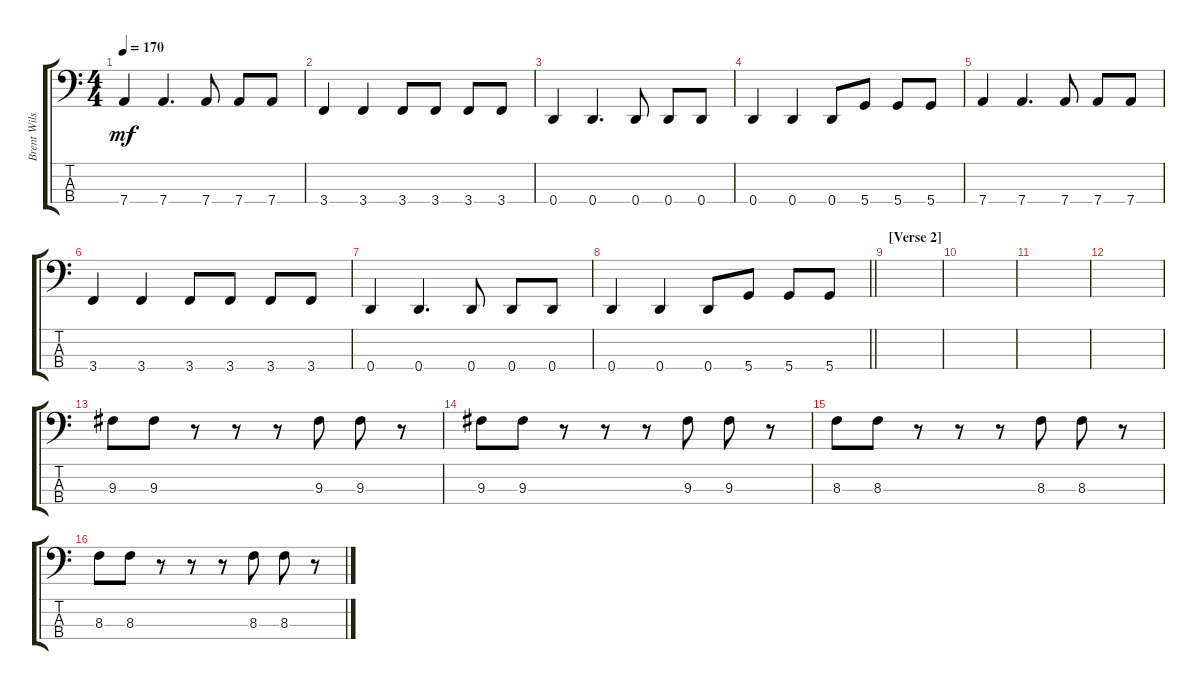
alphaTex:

\track ("Brent Wilson" "Brent Wils") {instrument electricbassfinger}
\staff {score tabs}
\tuning (G2 D2 A1 D1) {hide}
\ts (4 4)
\tempo 170
\clef f4
\ks c
7.4.4{dy mf} 7.4.4{d} 7.4.8 7.4.8 7.4.8 |
3.4.4 3.4.4 3.4.8 3.4.8 3.4.8 3.4.8 |
0.4.4 0.4.4{d} 0.4.8 0.4.8 0.4.8 |
0.4.4 0.4.4 0.4.8 5.4.8 5.4.8 5.4.8 |
7.4.4 7.4.4{d} 7.4.8 7.4.8 7.4.8 |
3.4.4 3.4.4 3.4.8 3.4.8 3.4.8 3.4.8 |
0.4.4 0.4.4{d} 0.4.8 0.4.8 0.4.8 |
\barLineRight lightlight
0.4.4 0.4.4 0.4.8 5.4.8 5.4.8 5.4.8 |
\section ("" "[Verse 2]")
|
|
|
|
9.3.8 9.3.8 r.8 r.8 r.8 9.3.8 9.3.8 r.8 |
9.3.8 9.3.8 r.8 r.8 r.8 9.3.8 9.3.8 r.8 |
8.3.8 8.3.8 r.8 r.8 r.8 8.3.8 8.3.8 r.8 |
8.3.8 8.3.8 r.8 r.8 r.8 8.3.8 8.3.8 r.8
